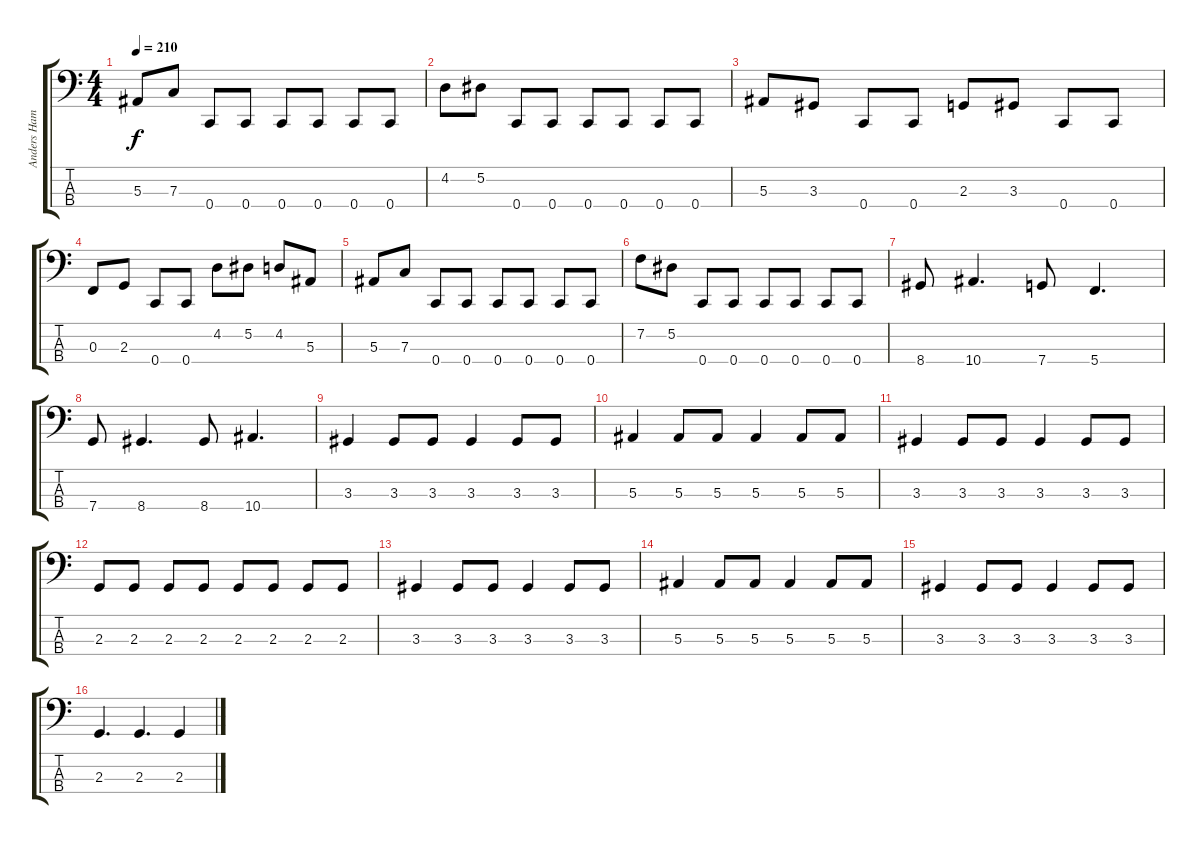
\track ("Anders Hammer" "Anders Ham") {instrument slapbass1}
\staff {score tabs}
\tuning (Eb2 Bb1 F1 C1) {hide}
\ts (4 4)
\tempo 210
\clef f4
\ks c
5.3.8{dy f} 7.3.8 0.4.8 0.4.8 0.4.8 0.4.8 0.4.8 0.4.8 |
4.2.8 5.2.8 0.4.8 0.4.8 0.4.8 0.4.8 0.4.8 0.4.8 |
5.3.8 3.3.8 0.4.8 0.4.8 2.3.8 3.3.8 0.4.8 0.4.8 |
0.3.8 2.3.8 0.4.8 0.4.8 4.2.8 5.2.8 4.2.8 5.3.8 |
5.3.8 7.3.8 0.4.8 0.4.8 0.4.8 0.4.8 0.4.8 0.4.8 |
7.2.8 5.2.8 0.4.8 0.4.8 0.4.8 0.4.8 0.4.8 0.4.8 |
8.4.8 10.4.4{d} 7.4.8 5.4.4{d} |
7.4.8 8.4.4{d} 8.4.8 10.4.4{d} |
3.3.4 3.3.8 3.3.8 3.3.4 3.3.8 3.3.8 |
5.3.4 5.3.8 5.3.8 5.3.4 5.3.8 5.3.8 |
3.3.4 3.3.8 3.3.8 3.3.4 3.3.8 3.3.8 |
2.3.8 2.3.8 2.3.8 2.3.8 2.3.8 2.3.8 2.3.8 2.3.8 |
3.3.4 3.3.8 3.3.8 3.3.4 3.3.8 3.3.8 |
5.3.4 5.3.8 5.3.8 5.3.4 5.3.8 5.3.8 |
3.3.4 3.3.8 3.3.8 3.3.4 3.3.8 3.3.8 |
2.3.4{d} 2.3.4{d} 2.3.4
